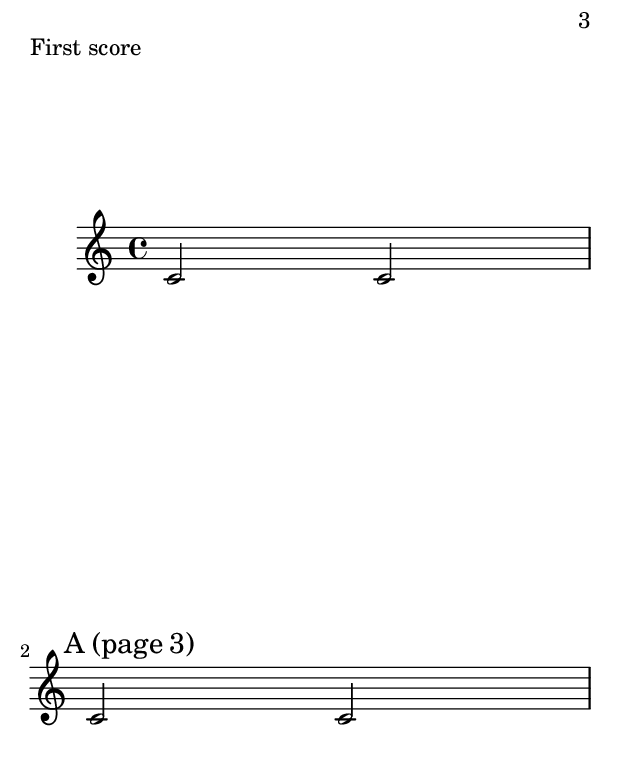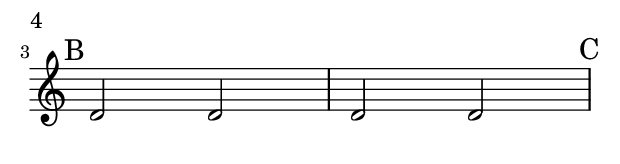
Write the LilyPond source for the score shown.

%% Do not edit this file; it is automatically
%% generated from LSR http://lsr.dsi.unimi.it
%% This file is in the public domain.
\version "2.13.10"

\header {
  lsrtags = "spacing"

  texidoc = "
Page labels may be placed inside music or at top-level, and referred to
in markups.

"
  doctitle = "Page label"
} % begin verbatim

#(set-default-paper-size "a6")

#(define-markup-command (toc-line layout props label text)
  (symbol? markup?)
  (interpret-markup layout props
   (markup #:fill-line (text #:page-ref label "8" "?"))))

\book {
  \markup \huge \fill-line { \null Title Page \null }

  \pageBreak

  \label #'toc
  \markup \column {
    \large \fill-line { \null Table of contents \null }
    \toc-line #'toc "Table of contents"
    \toc-line #'firstScore "First Score"
    \toc-line #'markA "Mark A"
    \toc-line #'markB "Mark B"
    \toc-line #'markC "Mark C"
    \toc-line #'unknown "Unknown label"
  }

  \pageBreak

  \label #'firstScore
  \score {
    \new Staff \relative c' {
      c2 c
      \mark \markup {
        A (page \concat { \page-ref #'markA "0" "?" ) }
      } \label #'markA
      c2 c
      \pageBreak
      \mark "B" \label #'markB
      d2 d
      d2 d
      \once \override Score.RehearsalMark #'break-visibility =
        #begin-of-line-invisible
      \mark "C" \label #'markC
    }
    \header { piece = "First score" }
  }
}
